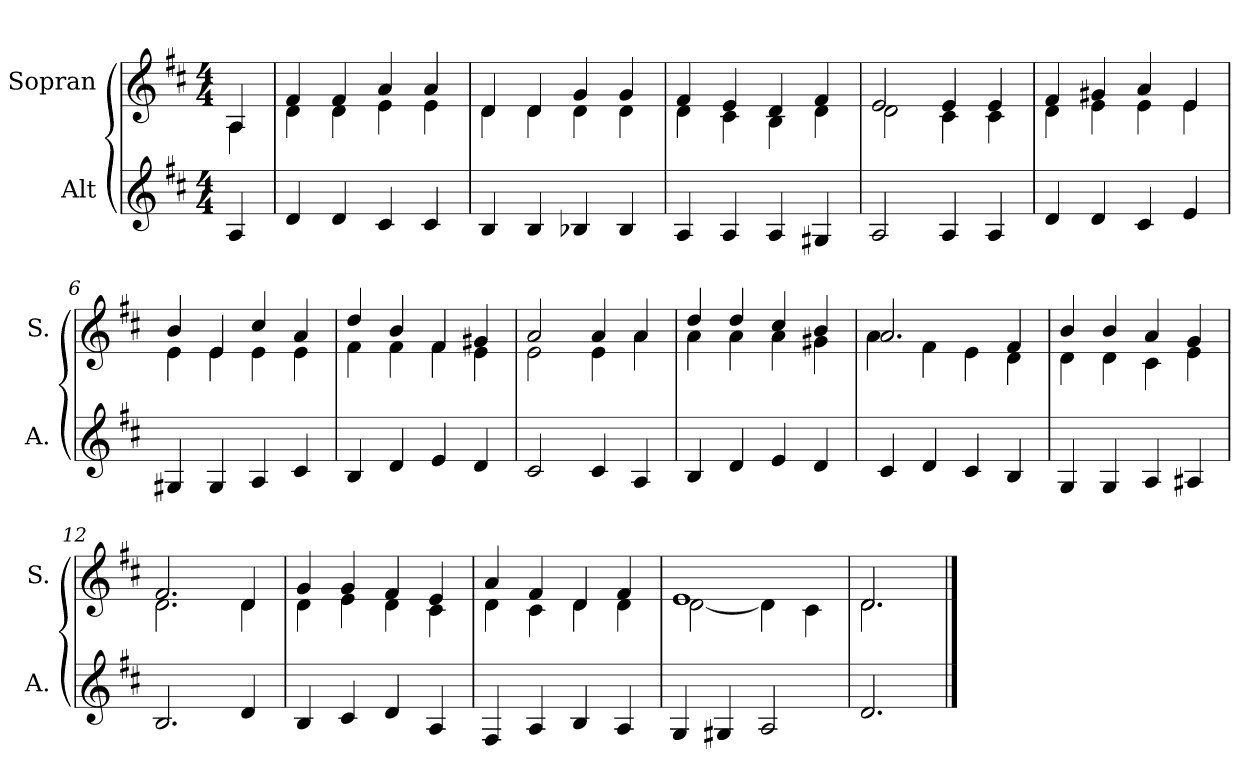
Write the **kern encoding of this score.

**kern	**kern
*part2	*part1
*staff2	*staff1
*I"Alt	*I"Sopran
*I'A.	*I'S.
*clefG2	*clefG2
*k[f#c#]	*k[f#c#]
*M4/4	*M4/4
=	=
*	*^
4A/	4A/	4A\
=1	=1	=1
4d/	4f#/	4d\
4d/	4f#/	4d\
4c#/	4a/	4e\
4c#/	4a/	4e\
=2	=2	=2
4B/	4d/	4d\
4B/	4d/	4d\
4B-X/	4g/	4d\
4B-/	4g/	4d\
=3	=3	=3
4A/	4f#/	4d\
4A/	4e/	4c#\
4A/	4d/	4B\
4G#X/	4f#/	4d\
=4	=4	=4
2A/	2e/	2d\
4A/	4e/	4c#\
4A/	4e/	4c#\
=5	=5	=5
4d/	4f#/	4d\
4d/	4g#X/	4e\
4c#/	4a/	4e\
4e/	4e/	4e\
=6	=6	=6
4G#X/	4b/	4e\
4G#/	4e/	4e\
4A/	4cc#/	4e\
4c#/	4a/	4e\
!!LO:LB:g=z	!!
=7	=7	=7
4B/	4dd/	4f#\
4d/	4b/	4f#\
4e/	4f#/	4f#\
4d/	4g#X/	4e\
=8	=8	=8
2c#/	2a/	2e\
4c#/	4a/	4e\
4A/	4a/	4a\
=9	=9	=9
4B/	4dd/	4a\
4d/	4dd/	4a\
4e/	4cc#/	4a\
4d/	4b/	4g#X\
=10	=10	=10
4c#/	2.a/	4a\
4d/	.	4f#\
4c#/	.	4e\
4B/	4f#/	4d\
=11	=11	=11
4G/	4b/	4d\
4G/	4b/	4d\
4A/	4a/	4c#\
4A#X/	4g/	4e\
=12	=12	=12
2.B/	2.f#/	2.d\
4d/	4d/	4d\
=13	=13	=13
4B/	4g/	4d\
4c#/	4g/	4e\
4d/	4f#/	4d\
4A/	4e/	4c#\
!!LO:LB:g=z	!!
=14	=14	=14
4F#/	4a/	4d\
4A/	4f#/	4c#\
4B/	4d/	4d\
4A/	4f#/	4d\
=15	=15	=15
4G/	1e	[2d\
4G#X/	.	.
2A/	.	4d\]
.	.	4c#\
=16	=16	=16
2.d/	2.d/	2.d\
*	*v	*v
==	==
*-	*-
